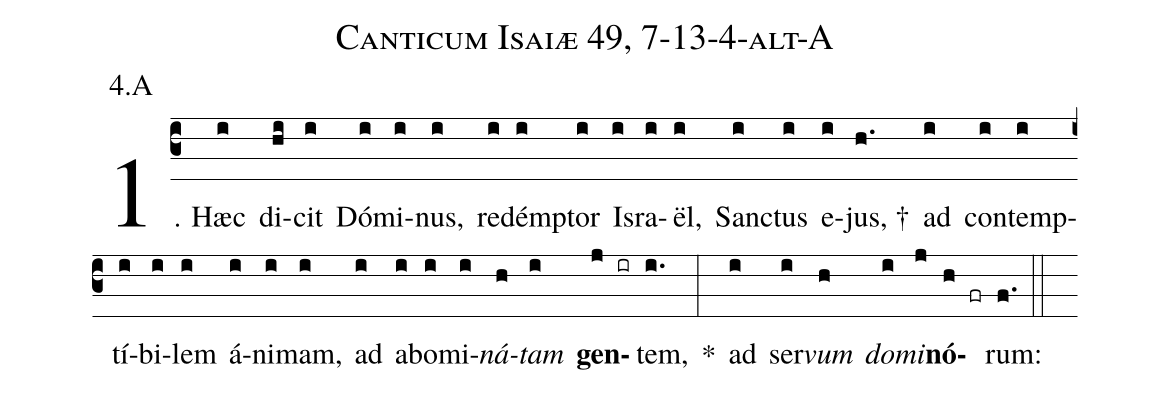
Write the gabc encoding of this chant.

name: Canticum Isaiæ 49, 7-13-4-alt-A;
annotation: 4.A;
%%
(c3)1. Hæc(i) di(hi)cit(i) Dó(i)mi(i)nus,(i) red(i)émp(i)tor(i) Is(i)ra(i)ël,(i) Sanc(i)tus(i) e(i)jus, †(h.) ad(i) con(i)temp(i)tí(i)bi(i)lem(i) á(i)ni(i)mam,(i) ad(i) ab(i)o(i)mi(i)<i>ná</i>(h)<i>tam</i>(i) <b>gen</b>(j ir)tem,(i.) *(:) ad(i) ser(i)<i>vum</i>(h) <i>do</i>(i)<i>mi</i>(j)<b>nó</b>(h fr)rum:(f.) (::)
